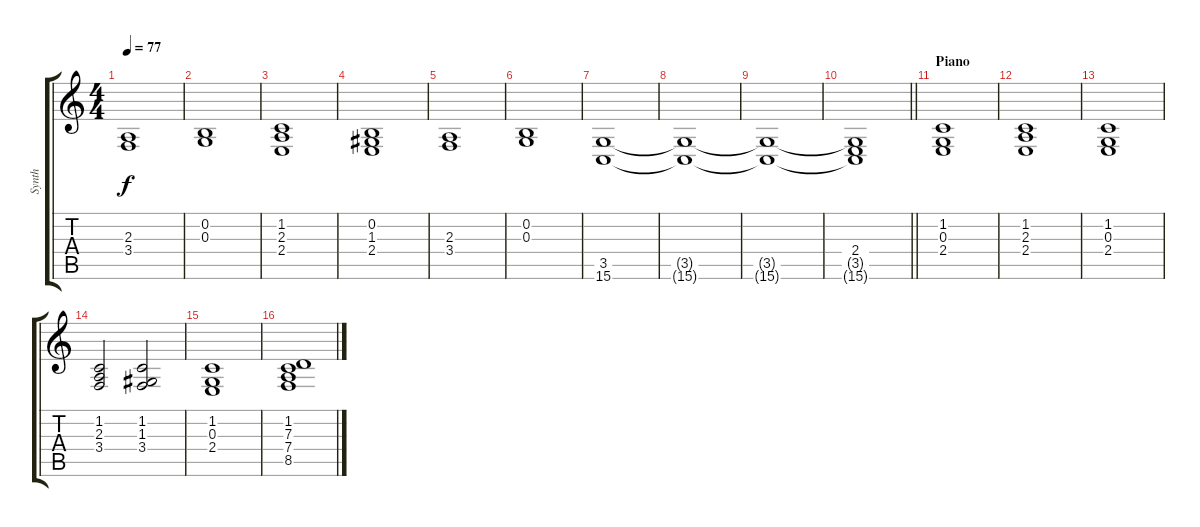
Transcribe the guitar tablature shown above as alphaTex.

\track ("Synth" "Synth") {instrument pad8sweep}
\staff {score tabs}
\tuning (E4 B3 G3 D3 A2 E2) {hide}
\ts (4 4)
\tempo 77
\clef g2
\ks c
(2.3 3.4).1{dy f} |
(0.2 0.3).1 |
(1.2 2.3 2.4).1 |
(0.2 1.3 2.4).1 |
(2.3 3.4).1 |
(0.2 0.3).1 |
(3.5 15.6).1 |
(3.5{t} 15.6{t}).1 |
(3.5{t} 15.6{t}).1 |
\barLineRight lightlight
(2.4 3.5{t} 15.6{t}).1 |
\section ("" "Piano")
(1.2 0.3 2.4).1{instrument stringensemble1} |
(1.2 2.3 2.4).1 |
(1.2 0.3 2.4).1 |
(1.2 2.3 3.4).2 (1.2 1.3 3.4).2 |
(1.2 0.3 2.4).1 |
(1.2 7.3 7.4 8.5).1
